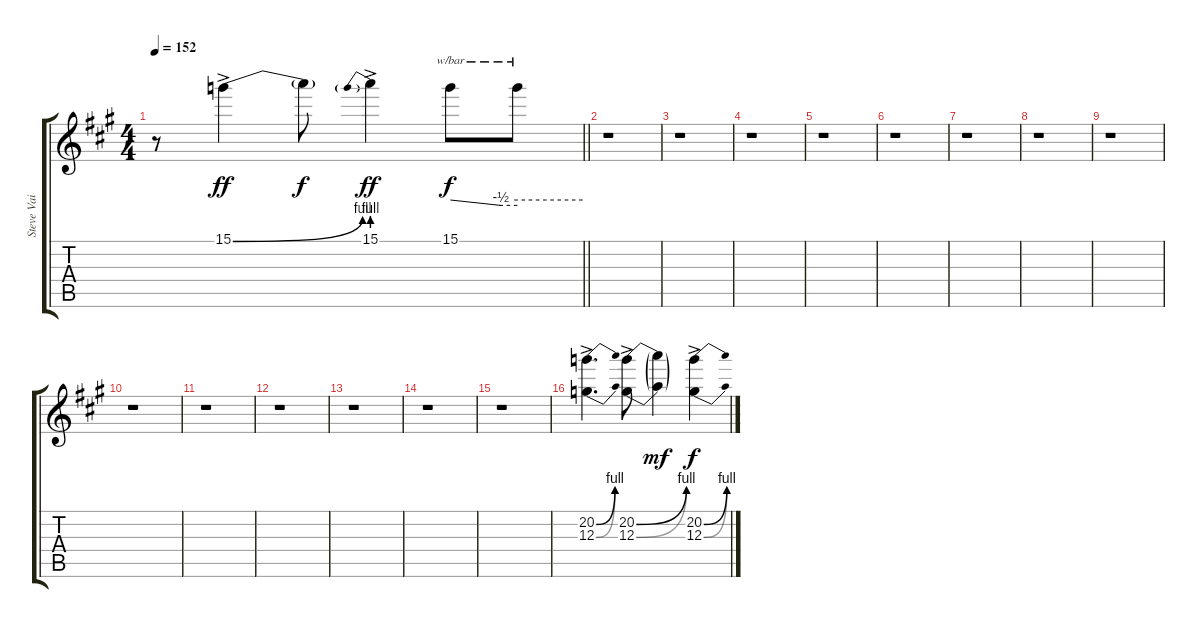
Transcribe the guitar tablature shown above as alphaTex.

\track ("Steve Vai Lead" "Steve Vai ") {instrument overdrivenguitar}
\staff {score tabs}
\tuning (E4 B3 G3 D3 A2 E2) {hide}
\ts (4 4)
\tempo 152
\clef g2
\barLineRight lightlight
\ks a
r.8{dy f} 15.1{be (bend 0 0 60 4) ac}.4{dy ff} 15.1{t}.8{dy f} 15.1{be (prebend 0 4 60 4) ac}.4{dy ff} 15.1.8{tbe (custom default 0 0 45 -2 60 -2) dy f} 15.1{t}.8{tbe (hold default 0 0 60 0)} |
r.1 |
r.1 |
r.1 |
r.1 |
r.1 |
r.1 |
r.1 |
r.1 |
r.1 |
r.1 |
r.1 |
r.1 |
r.1 |
r.1 |
(20.2{be (bend 0 0 60 4) ac} 12.3{be (bend 0 0 60 4) ac}).4{d} (20.2{be (bend 0 0 60 4) ac} 12.3{be (bend 0 0 60 4) ac}).8 (20.2{t} 12.3{t}).4{dy mf} (20.2{be (bend 0 0 60 4) ac} 12.3{be (bend 0 0 60 4) ac}).4{dy f}
